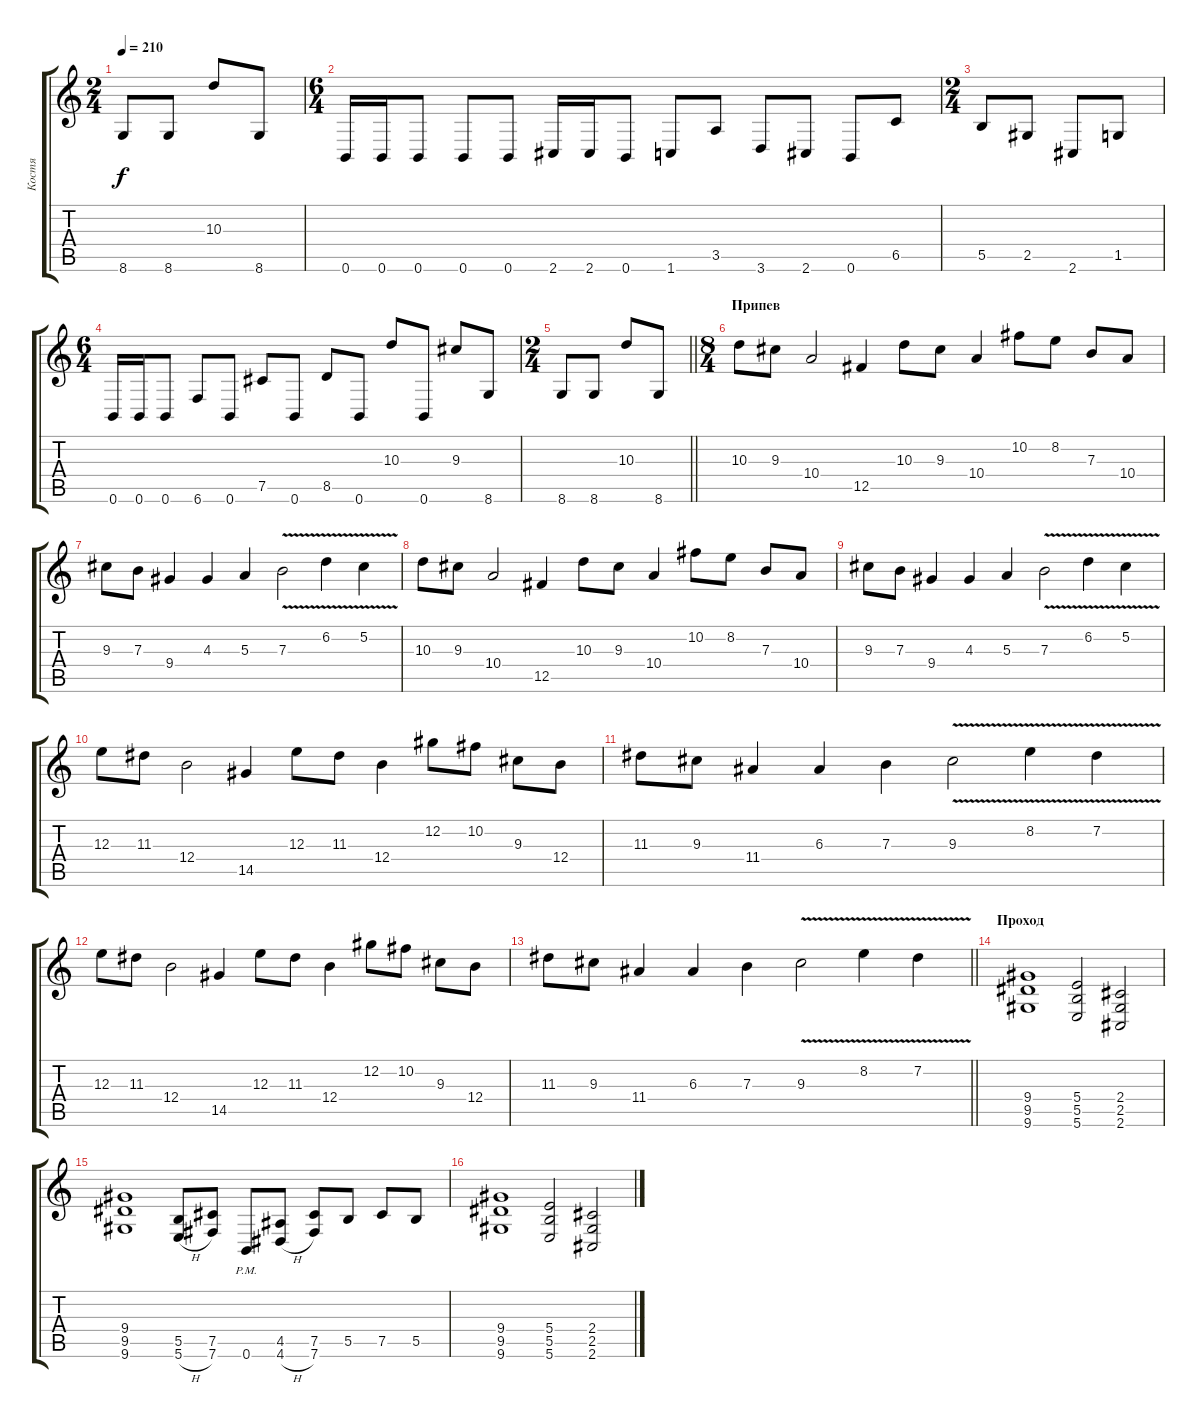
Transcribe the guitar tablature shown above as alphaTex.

\track ("Костя" "Костя") {instrument distortionguitar}
\staff {score tabs}
\tuning (Db4 Ab3 E3 B2 Gb2 B1) {hide}
\ts (2 4)
\tempo 210
\clef g2
\ks c
8.6.8{dy f} 8.6.8 10.3.8 8.6.8 |
\ts (6 4)
0.6.16 0.6.16 0.6.8 0.6.8 0.6.8 2.6.16 2.6.16 0.6.8 1.6.8 3.5.8 3.6.8 2.6.8 0.6.8 6.5.8 |
\ts (2 4)
5.5.8 2.5.8 2.6.8 1.5.8 |
\ts (6 4)
0.6.16 0.6.16 0.6.8 6.6.8 0.6.8 7.5.8 0.6.8 8.5.8 0.6.8 10.3.8 0.6.8 9.3.8 8.6.8 |
\ts (2 4)
\barLineRight lightlight
8.6.8 8.6.8 10.3.8 8.6.8 |
\ts (8 4)
\section ("" "Припев")
10.3.8 9.3.8 10.4.2 12.5.4 10.3.8 9.3.8 10.4.4 10.2.8 8.2.8 7.3.8 10.4.8 |
9.3.8 7.3.8 9.4.4 4.3.4 5.3.4 7.3{v}.2 6.2{v}.4 5.2{v}.4 |
10.3.8 9.3.8 10.4.2 12.5.4 10.3.8 9.3.8 10.4.4 10.2.8 8.2.8 7.3.8 10.4.8 |
9.3.8 7.3.8 9.4.4 4.3.4 5.3.4 7.3{v}.2 6.2{v}.4 5.2{v}.4 |
12.3.8 11.3.8 12.4.2 14.5.4 12.3.8 11.3.8 12.4.4 12.2.8 10.2.8 9.3.8 12.4.8 |
11.3.8 9.3.8 11.4.4 6.3.4 7.3.4 9.3{v}.2 8.2{v}.4 7.2{v}.4 |
12.3.8 11.3.8 12.4.2 14.5.4 12.3.8 11.3.8 12.4.4 12.2.8 10.2.8 9.3.8 12.4.8 |
\barLineRight lightlight
11.3.8 9.3.8 11.4.4 6.3.4 7.3.4 9.3{v}.2 8.2{v}.4 7.2{v}.4 |
\section ("" "Проход")
(9.4 9.5 9.6).1 (5.4 5.5 5.6).2 (2.4 2.5 2.6).2 |
(9.4 9.5 9.6).1 (5.5 5.6{h}).8 (7.5 7.6).8 0.6{pm}.8 (4.5 4.6{h}).8 (7.5 7.6).8 5.5.8 7.5.8 5.5.8 |
(9.4 9.5 9.6).1 (5.4 5.5 5.6).2 (2.4 2.5 2.6).2
